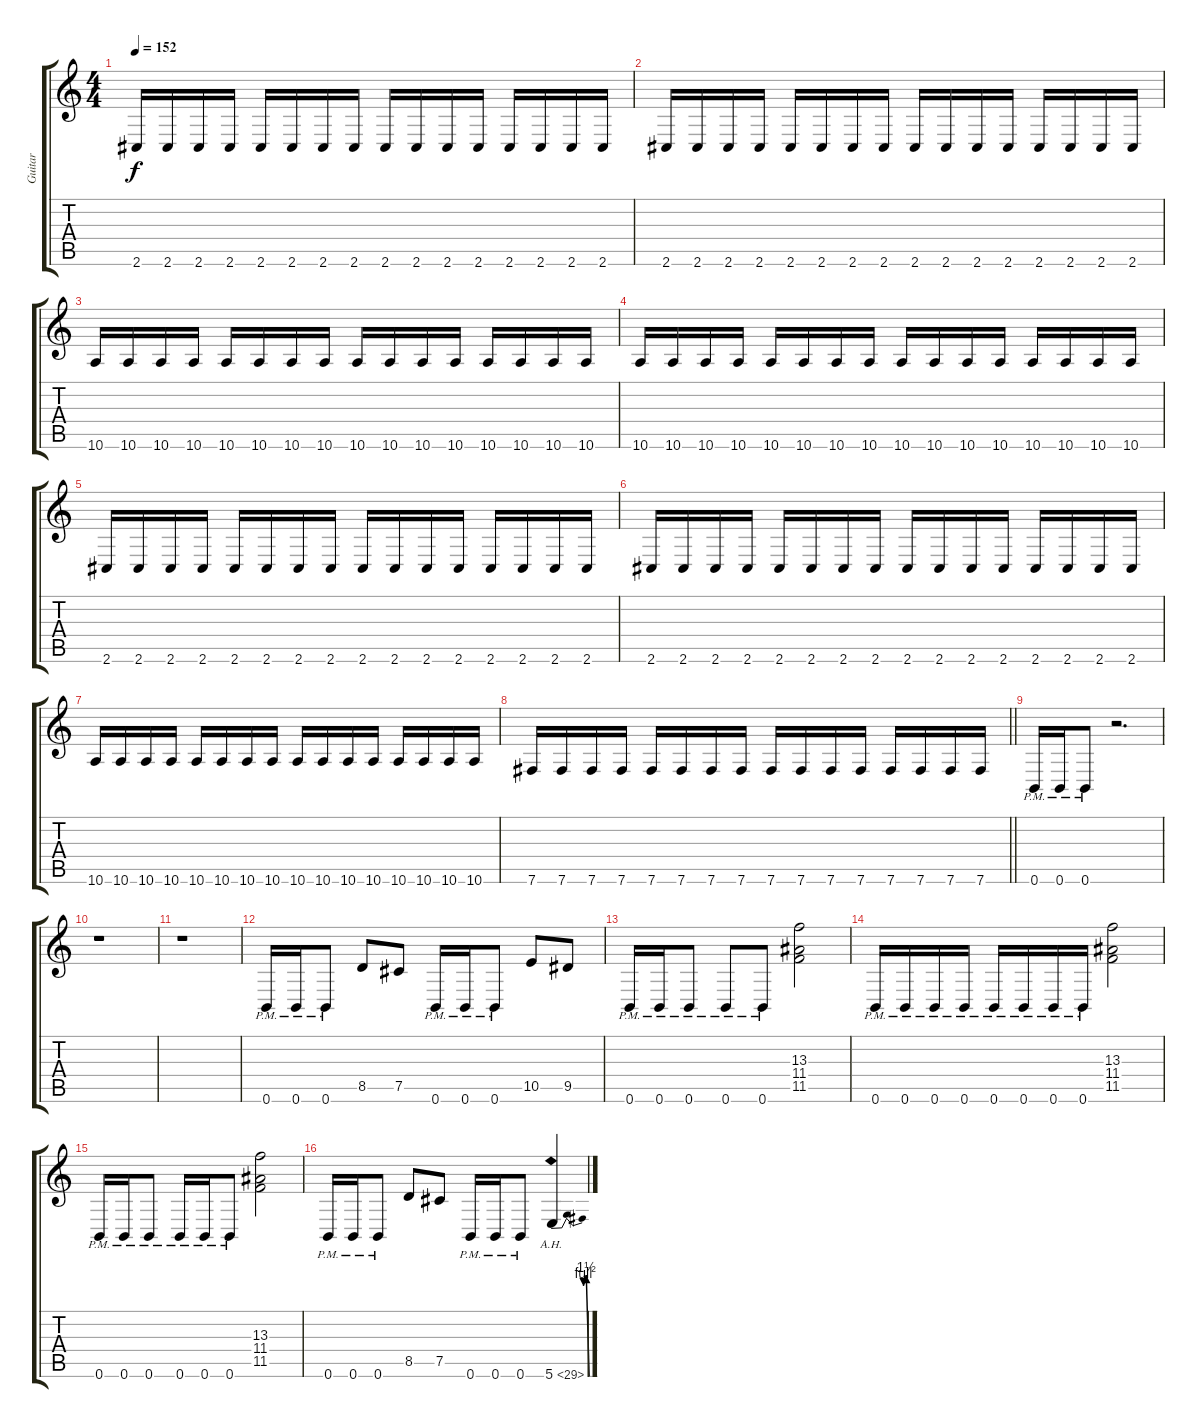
\track ("Guitar" "Guitar") {instrument distortionguitar}
\staff {score tabs}
\tuning (Db4 Ab3 E3 B2 Gb2 B1) {hide}
\ts (4 4)
\tempo 152
\clef g2
\ks c
2.6.16{dy f} 2.6.16 2.6.16 2.6.16 2.6.16 2.6.16 2.6.16 2.6.16 2.6.16 2.6.16 2.6.16 2.6.16 2.6.16 2.6.16 2.6.16 2.6.16 |
2.6.16 2.6.16 2.6.16 2.6.16 2.6.16 2.6.16 2.6.16 2.6.16 2.6.16 2.6.16 2.6.16 2.6.16 2.6.16 2.6.16 2.6.16 2.6.16 |
10.6.16 10.6.16 10.6.16 10.6.16 10.6.16 10.6.16 10.6.16 10.6.16 10.6.16 10.6.16 10.6.16 10.6.16 10.6.16 10.6.16 10.6.16 10.6.16 |
10.6.16 10.6.16 10.6.16 10.6.16 10.6.16 10.6.16 10.6.16 10.6.16 10.6.16 10.6.16 10.6.16 10.6.16 10.6.16 10.6.16 10.6.16 10.6.16 |
2.6.16 2.6.16 2.6.16 2.6.16 2.6.16 2.6.16 2.6.16 2.6.16 2.6.16 2.6.16 2.6.16 2.6.16 2.6.16 2.6.16 2.6.16 2.6.16 |
2.6.16 2.6.16 2.6.16 2.6.16 2.6.16 2.6.16 2.6.16 2.6.16 2.6.16 2.6.16 2.6.16 2.6.16 2.6.16 2.6.16 2.6.16 2.6.16 |
10.6.16 10.6.16 10.6.16 10.6.16 10.6.16 10.6.16 10.6.16 10.6.16 10.6.16 10.6.16 10.6.16 10.6.16 10.6.16 10.6.16 10.6.16 10.6.16 |
\barLineRight lightlight
7.6.16 7.6.16 7.6.16 7.6.16 7.6.16 7.6.16 7.6.16 7.6.16 7.6.16 7.6.16 7.6.16 7.6.16 7.6.16 7.6.16 7.6.16 7.6.16 |
\section ("" "")
0.6{pm}.16 0.6{pm}.16 0.6{pm}.8 r.2{d} |
r.1 |
r.1 |
0.6{pm}.16 0.6{pm}.16 0.6{pm}.8 8.5.8 7.5.8 0.6{pm}.16 0.6{pm}.16 0.6{pm}.8 10.5.8 9.5.8 |
0.6{pm}.16 0.6{pm}.16 0.6{pm}.8 0.6{pm}.8 0.6{pm}.8 (13.3 11.4 11.5).2 |
0.6{pm}.16 0.6{pm}.16 0.6{pm}.16 0.6{pm}.16 0.6{pm}.16 0.6{pm}.16 0.6{pm}.16 0.6{pm}.16 (13.3 11.4 11.5).2 |
0.6{pm}.16 0.6{pm}.16 0.6{pm}.8 0.6{pm}.16 0.6{pm}.16 0.6{pm}.8 (13.3 11.4 11.5).2 |
0.6{pm}.16 0.6{pm}.16 0.6{pm}.8 8.5.8 7.5.8 0.6{pm}.16 0.6{pm}.16 0.6{pm}.8 5.6{be (bendrelease 0 0 5 6 5 6 60 4) ah 24}.4
